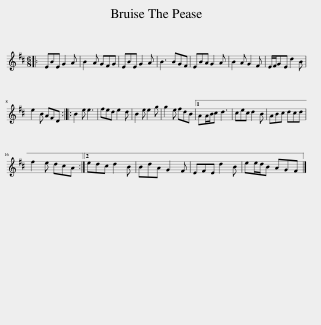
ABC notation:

X:1
L:1/8
M:6/8
I:linebreak $
K:D
V:1 treble
V:1
|: EBE G2 A | B2 A GFG | EBE G2 A | B3 BGF | EBA G2 A | %5
 B2 A G2 F | E/F/GE d2 B |$ e2 B AFD :: B2 e e3 | fed e2 d | %10
 B2 e e2 g | g2 e fdB |1 AA/B/c d3 | cec d2 B | ABc dcd |$ %15
 f2 e dcA :|2 edc d2 B | BdA G2 F | EFE d2 B | ee/d/B AGF |] %20
